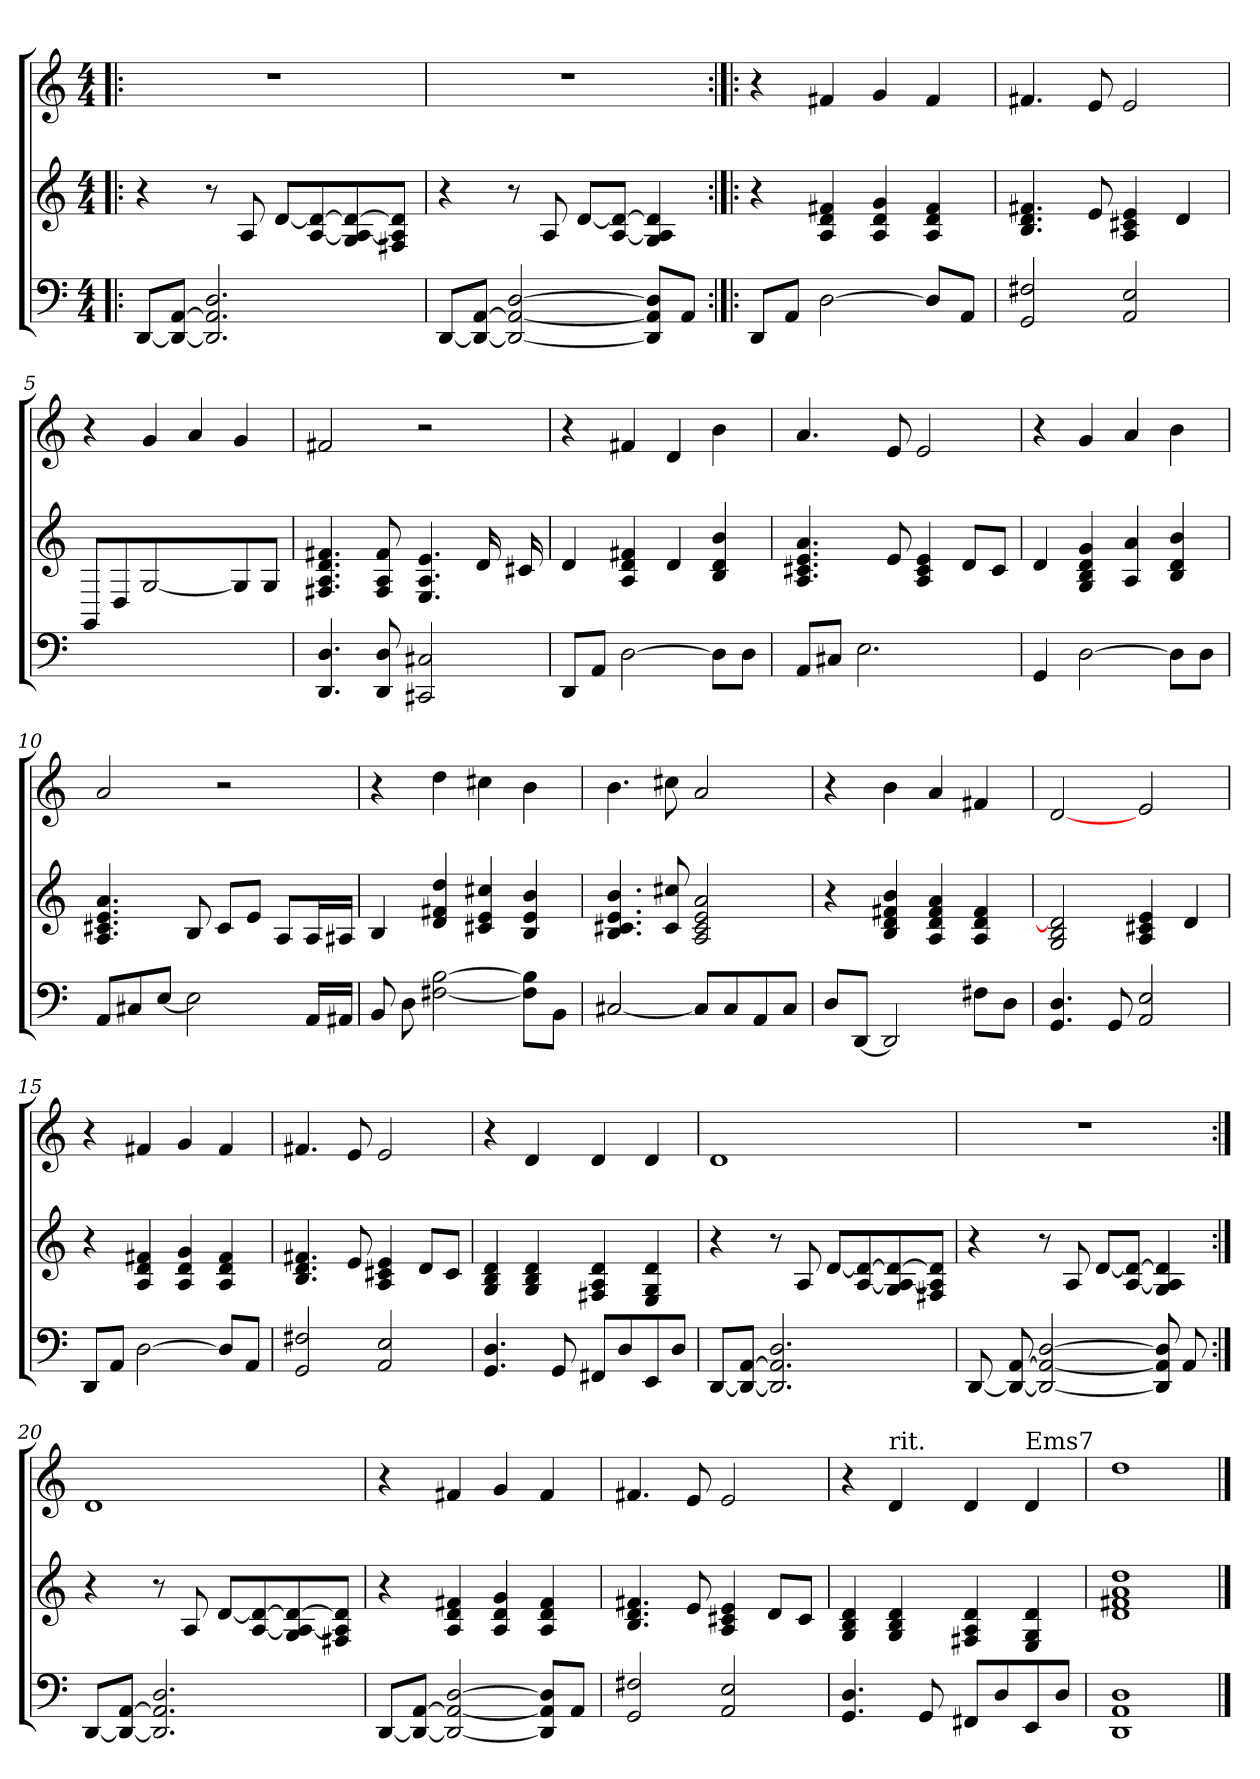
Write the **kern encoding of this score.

**kern	**kern	**kern
*part2	*part2	*part1
*staff3	*staff2	*staff1
*clefF4	*clefG2	*clefG2
*M4/4	*M4/4	*M4/4
=1!|:	=1!|:	=1!|:
[8DDL	4r	1r
8DD_ [8AAJ	.	.
2.DD] 2.AA] 2.D	8r	.
.	8A	.
.	[8dL	.
.	[8A 8d_	.
.	8G 8A_ 8d_	.
.	8F# 8A] 8d]J	.
=2	=2	=2
[8DDL	4r	1r
8DD_ [8AAJ	.	.
2DD_ 2AA_ [2D	8r	.
.	8A	.
.	[8dL	.
.	[8A 8d_J	.
8DD] 8AA] 8D]L	4G 4A] 4d]	.
8AAJ	.	.
=3:|!|:	=3:|!|:	=3:|!|:
8DDL	4r	4r
8AAJ	.	.
[2D	4A 4d 4f#	4f#
.	4A 4d 4g	4g
8DL]	4A 4d 4f#	4f#
8AAJ	.	.
=4	=4	=4
2GG 2F#	4.B 4.d 4.f#	4.f#
.	8e	8e
2AA 2E	4A 4c# 4e	2e
.	4d	.
!!LO:LB:g=z
=5	=5	=5
1ryy	8GGL	4r
.	8D	.
.	[2G	4g
.	.	4a
.	8G]	4g
.	8GJ	.
=6	=6	=6
4.DD 4.D	4.F# 4.A 4.d 4.f#	2f#
8DD 8D	8F# 8A 8f#	.
2CC# 2C#	4.E 4.A 4.e	2r
.	16d	.
.	16c#	.
=7	=7	=7
8DDL	4d	4r
8AAJ	.	.
[2D	4A 4d 4f#	4f#
.	4d	4d
8DL]	4B 4d 4b	4b
8DJ	.	.
=8	=8	=8
8AAL	4.A 4.c# 4.e 4.a	4.a
8C#J	.	.
2.E	.	.
.	8e	8e
.	4A 4c# 4e	2e
.	8dL	.
.	8c#J	.
!!LO:LB:g=z
=9	=9	=9
4GG	4d	4r
[2D	4G 4B 4d 4g	4g
.	4A 4a	4a
8DL]	4B 4d 4b	4b
8DJ	.	.
=10	=10	=10
8AAL	4.A 4.c# 4.e 4.a	2a
8C#	.	.
[8EJ	.	.
2E]	8B	.
.	8c#L	2r
.	8eJ	.
.	8AL	.
16AALL	16AL	.
16AA#JJ	16A#JJ	.
=11	=11	=11
8BB	4B	4r
8D	.	.
[2F# [2B	4d 4f# 4dd	4dd
.	4c# 4e 4cc#	4cc#
8F#] 8B]L	4B 4e 4b	4b
8BBJ	.	.
=12	=12	=12
[2C#	4.B 4.c# 4.e 4.b	4.b
.	8c# 8cc#	8cc#
8C#L]	2A 2c# 2e 2a	2a
8C#	.	.
8AA	.	.
8C#J	.	.
!!LO:PB:g=z
=13	=13	=13
8DL	4r	4r
[8DDJ	.	.
2DD]	4B 4d 4f# 4b	4b
.	4A 4d 4f# 4a	4a
8F#L	4A 4d 4f#	4f#
8DJ	.	.
=14	=14	=14
4.GG 4.D	2G 2B 2d]	[2d
8GG	.	.
2AA 2E	4A 4c# 4e	2e
.	4d	.
=15	=15	=15
8DDL	4r	4r
8AAJ	.	.
[2D	4A 4d 4f#	4f#
.	4A 4d 4g	4g
8DL]	4A 4d 4f#	4f#
8AAJ	.	.
=16	=16	=16
2GG 2F#	4.B 4.d 4.f#	4.f#
.	8e	8e
2AA 2E	4A 4c# 4e	2e
.	8dL	.
.	8c#J	.
!!LO:LB:g=z
=17	=17	=17
4.GG 4.D	4G 4B 4d	4r
.	4G 4B 4d	4d
8GG	.	.
8FF#L	4F# 4A 4d	4d
8D	.	.
8EE	4E 4G 4d	4d
8DJ	.	.
=18	=18	=18
[8DDL	4r	1d
8DD_ [8AAJ	.	.
2.DD] 2.AA] 2.D	8r	.
.	8A	.
.	[8dL	.
.	[8A 8d_	.
.	8G 8A_ 8d_	.
.	8F# 8A] 8d]J	.
=19	=19	=19
[8DD	4r	1r
8DD_ [8AA	.	.
2DD_ 2AA_ [2D	8r	.
.	8A	.
.	[8dL	.
.	[8A 8d_J	.
8DD] 8AA] 8D]	4G 4A] 4d]	.
8AA	.	.
!!LO:LB:g=z
=20:|!	=20:|!	=20:|!
[8DDL	4r	1d
8DD_ [8AAJ	.	.
2.DD] 2.AA] 2.D	8r	.
.	8A	.
.	[8dL	.
.	[8A 8d_	.
.	8G 8A_ 8d_	.
.	8F# 8A] 8d]J	.
=21	=21	=21
[8DDL	4r	4r
8DD_ [8AAJ	.	.
2DD_ 2AA_ [2D	4A 4d 4f#	4f#
.	4A 4d 4g	4g
8DD] 8AA] 8D]L	4A 4d 4f#	4f#
8AAJ	.	.
=22	=22	=22
2GG 2F#	4.B 4.d 4.f#	4.f#
.	8e	8e
2AA 2E	4A 4c# 4e	2e
.	8dL	.
.	8c#J	.
=23	=23	=23
4.GG 4.D	4G 4B 4d	4r
!	!	!LO:TX:a:t=rit.
.	4G 4B 4d	4d
8GG	.	.
8FF#L	4F# 4A 4d	4d
8D	.	.
!	!	!LO:TX:a:t=Ems7
8EE	4E 4G 4d	4d
8DJ	.	.
=24	=24	=24
1DD 1AA 1D	1d 1f# 1a 1dd	1dd
==	==	==
*-	*-	*-
